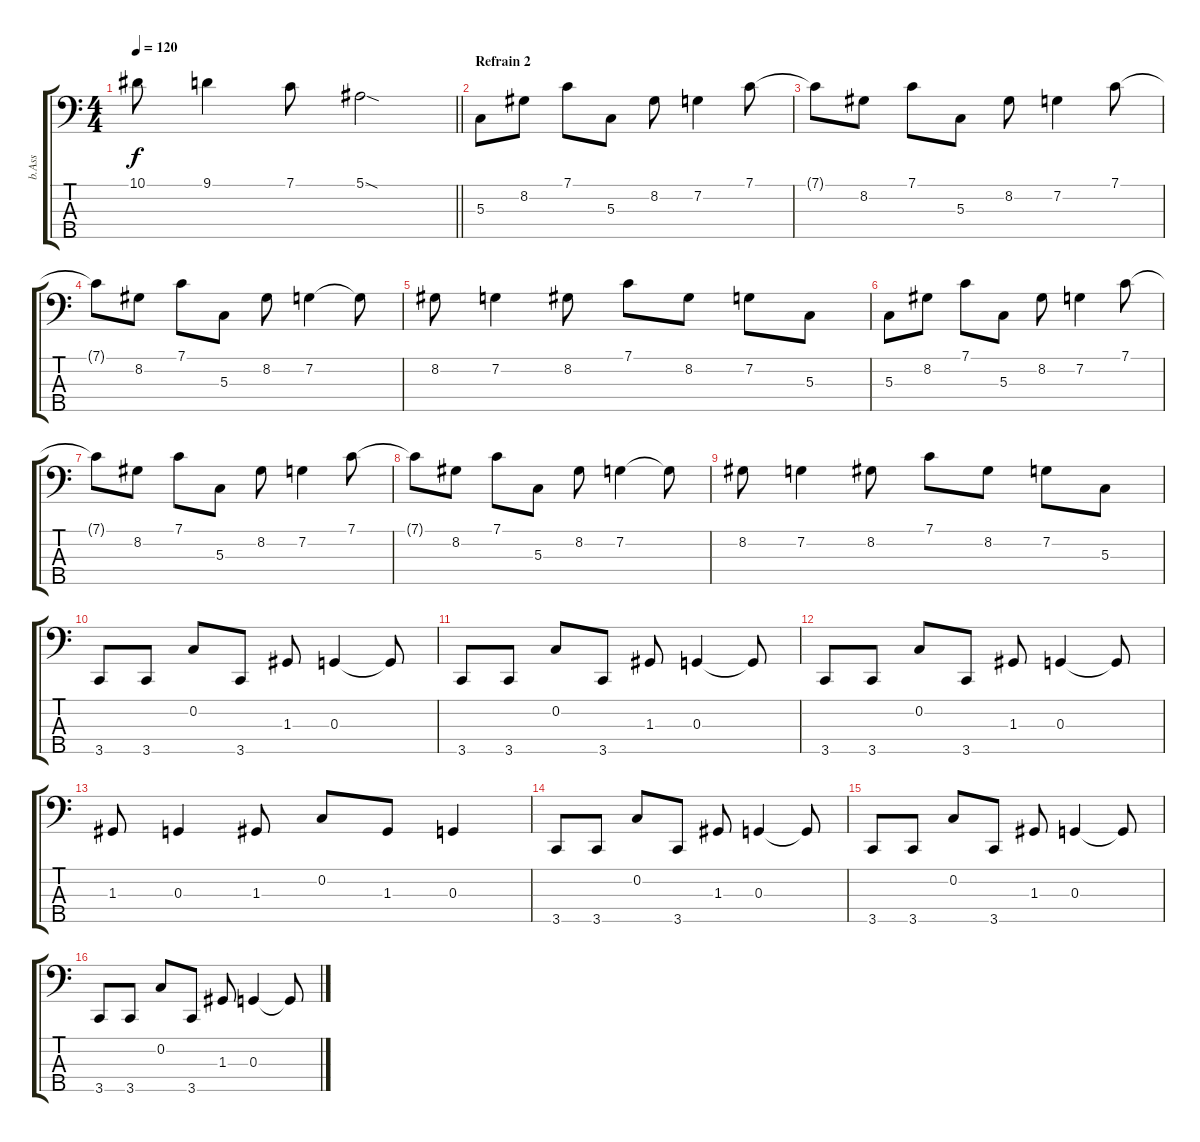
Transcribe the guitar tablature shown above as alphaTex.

\track ("b.Ass" "b.Ass") {instrument fretlessbass}
\staff {score tabs}
\tuning (F2 C2 G1 D1 A0) {hide}
\ts (4 4)
\tempo 120
\clef f4
\barLineRight lightlight
\ks c
10.1.8{dy f} 9.1.4 7.1.8 5.1{sod}.2 |
\section ("" "Refrain 2")
5.3.8 8.2.8 7.1.8 5.3.8 8.2.8 7.2.4 7.1.8 |
7.1{t}.8 8.2.8 7.1.8 5.3.8 8.2.8 7.2.4 7.1.8 |
7.1{t}.8 8.2.8 7.1.8 5.3.8 8.2.8 7.2.4 7.2{t}.8 |
8.2.8 7.2.4 8.2.8 7.1.8 8.2.8 7.2.8 5.3.8 |
5.3.8 8.2.8 7.1.8 5.3.8 8.2.8 7.2.4 7.1.8 |
7.1{t}.8 8.2.8 7.1.8 5.3.8 8.2.8 7.2.4 7.1.8 |
7.1{t}.8 8.2.8 7.1.8 5.3.8 8.2.8 7.2.4 7.2{t}.8 |
8.2.8 7.2.4 8.2.8 7.1.8 8.2.8 7.2.8 5.3.8 |
3.5.8 3.5.8 0.2.8 3.5.8 1.3.8 0.3.4 0.3{t}.8 |
3.5.8 3.5.8 0.2.8 3.5.8 1.3.8 0.3.4 0.3{t}.8 |
3.5.8 3.5.8 0.2.8 3.5.8 1.3.8 0.3.4 0.3{t}.8 |
1.3.8 0.3.4 1.3.8 0.2.8 1.3.8 0.3.4 |
3.5.8 3.5.8 0.2.8 3.5.8 1.3.8 0.3.4 0.3{t}.8 |
3.5.8 3.5.8 0.2.8 3.5.8 1.3.8 0.3.4 0.3{t}.8 |
3.5.8 3.5.8 0.2.8 3.5.8 1.3.8 0.3.4 0.3{t}.8
